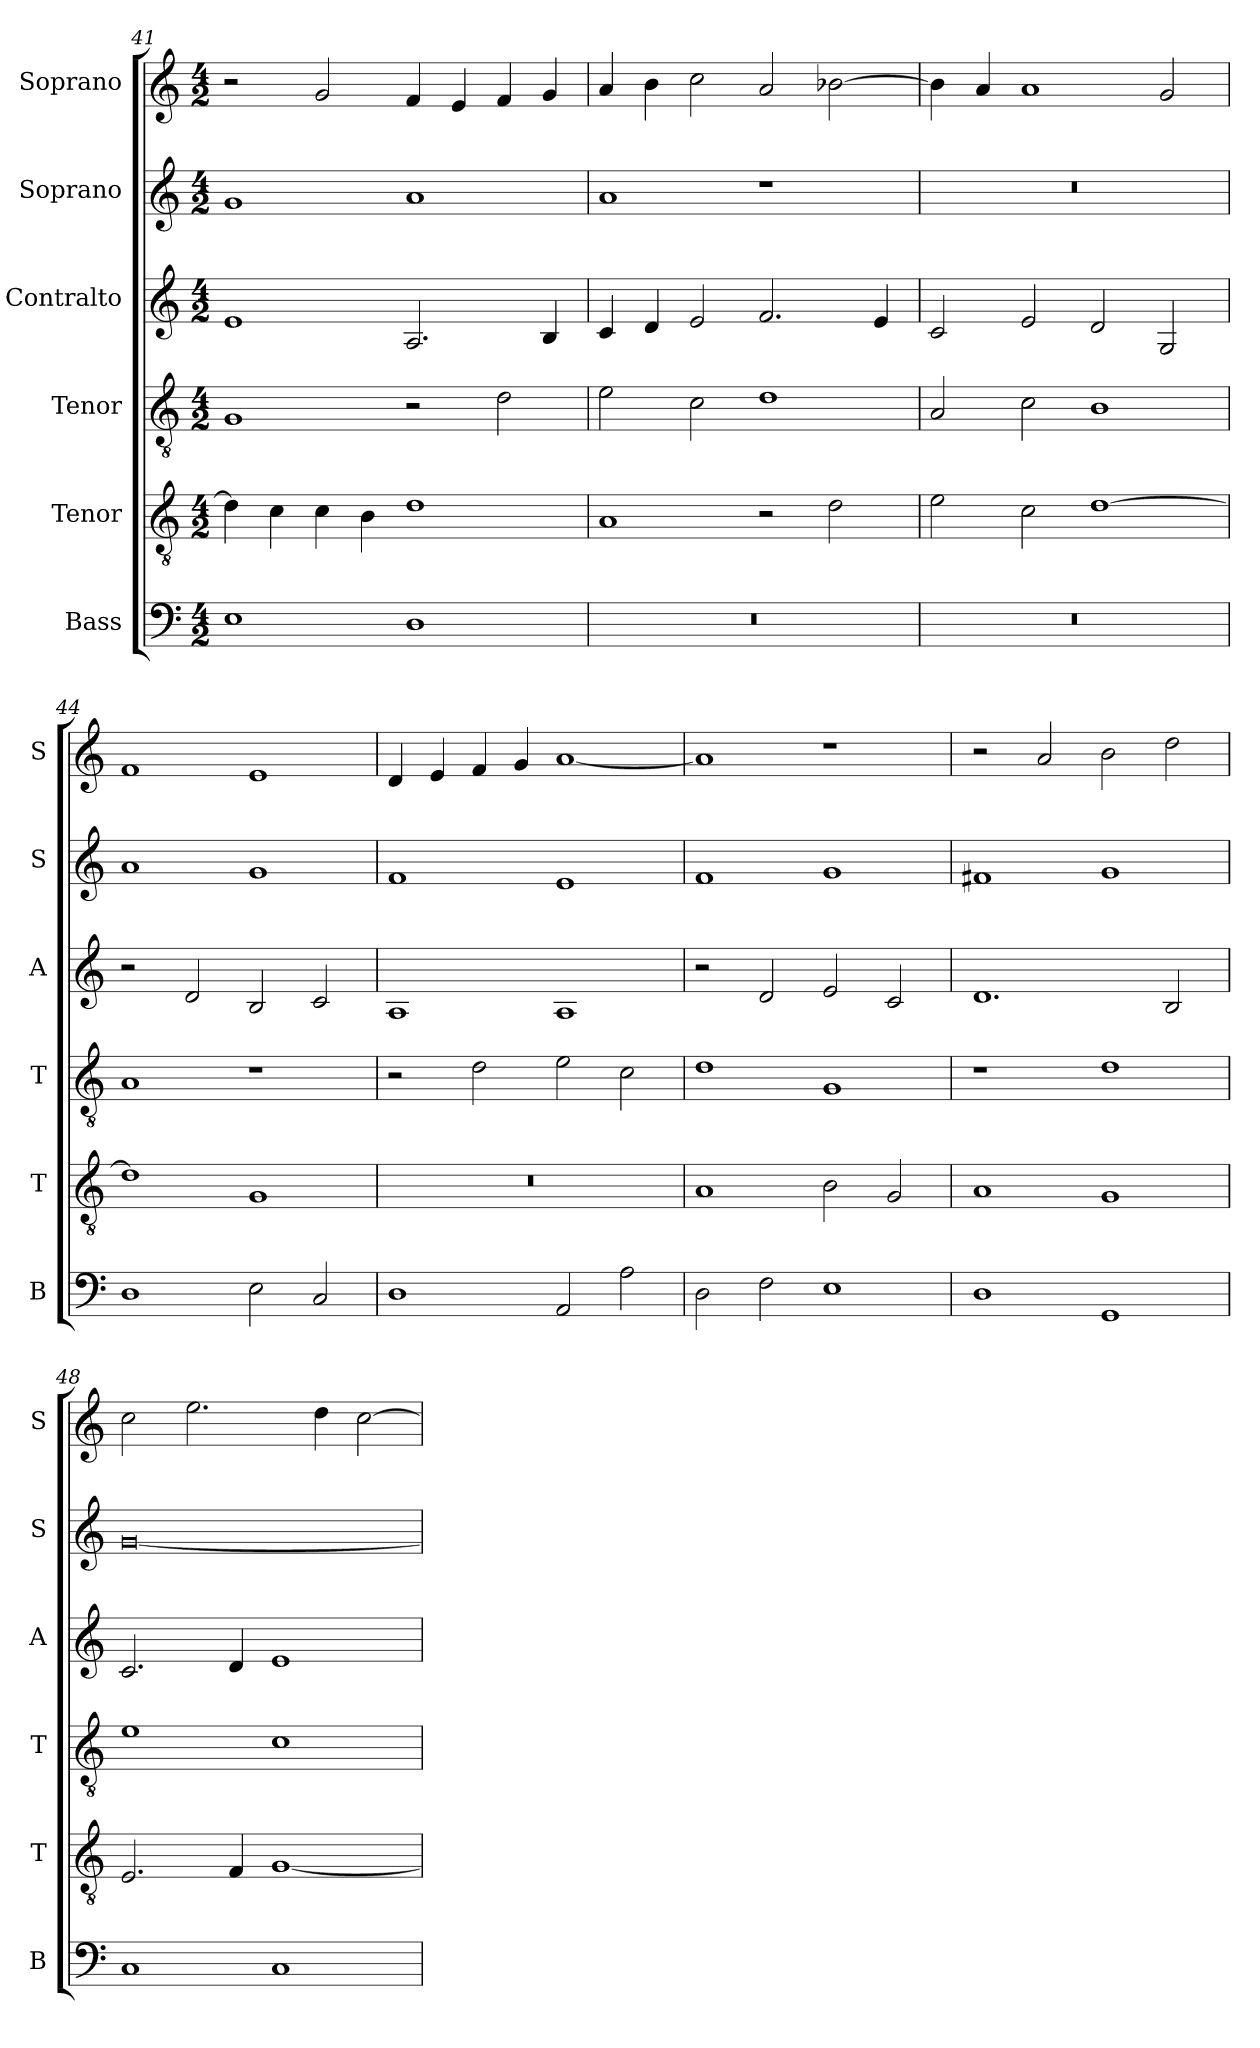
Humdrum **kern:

**kern	**kern	**kern	**kern	**kern	**kern
*part6	*part5	*part4	*part3	*part2	*part1
*staff6	*staff5	*staff4	*staff3	*staff2	*staff1
*I"Bass	*I"Tenor	*I"Tenor	*I"Contralto	*I"Soprano	*I"Soprano
*I'B	*I'T	*I'T	*I'A	*I'S	*I'S
*clefF4	*clefGv2	*clefGv2	*clefG2	*clefG2	*clefG2
*k[]	*k[]	*k[]	*k[]	*k[]	*k[]
*G:mix	*G:mix	*G:mix	*G:mix	*G:mix	*G:mix
*M4/2	*M4/2	*M4/2	*M4/2	*M4/2	*M4/2
=41	=41	=41	=41	=41	=41
1E	4d]	1G	1e	1g	2r
.	4c	.	.	.	.
.	4c	.	.	.	2g
.	4B	.	.	.	.
1D	1d	2r	2.A	1a	4f
.	.	.	.	.	4e
.	.	2d	.	.	4f
.	.	.	4B	.	4g
=42	=42	=42	=42	=42	=42
0r	1A	2e	4c	1a	4a
.	.	.	4d	.	4b
.	.	2c	2e	.	2cc
.	2r	1d	2.f	1r	2a
.	2d	.	.	.	[2b-X
.	.	.	4e	.	.
=43	=43	=43	=43	=43	=43
0r	2e	2A	2c	0r	4b-]
.	.	.	.	.	4a
.	2c	2c	2e	.	1a
.	[1d	1B	2d	.	.
.	.	.	2G	.	2g
=44	=44	=44	=44	=44	=44
1D	1d]	1A	2r	1a	1f
.	.	.	2d	.	.
2E	1G	1r	2B	1g	1e
2C	.	.	2c	.	.
=45	=45	=45	=45	=45	=45
1D	0r	2r	1A	1f	4d
.	.	.	.	.	4e
.	.	2d	.	.	4f
.	.	.	.	.	4g
2AA	.	2e	1A	1e	[1a
2A	.	2c	.	.	.
=46	=46	=46	=46	=46	=46
2D	1A	1d	2r	1f	1a]
2F	.	.	2d	.	.
1E	2B	1G	2e	1g	1r
.	2G	.	2c	.	.
=47	=47	=47	=47	=47	=47
1D	1A	1r	1.d	1f#X	2r
.	.	.	.	.	2a
1GG	1G	1d	.	1g	2b
.	.	.	2B	.	2dd
=48	=48	=48	=48	=48	=48
1C	2.E	1e	2.c	[0g	2cc
.	.	.	.	.	2.ee
.	4F	.	4d	.	.
1C	[1G	1c	1e	.	.
.	.	.	.	.	4dd
.	.	.	.	.	[2cc
=	=	=	=	=	=
*-	*-	*-	*-	*-	*-
